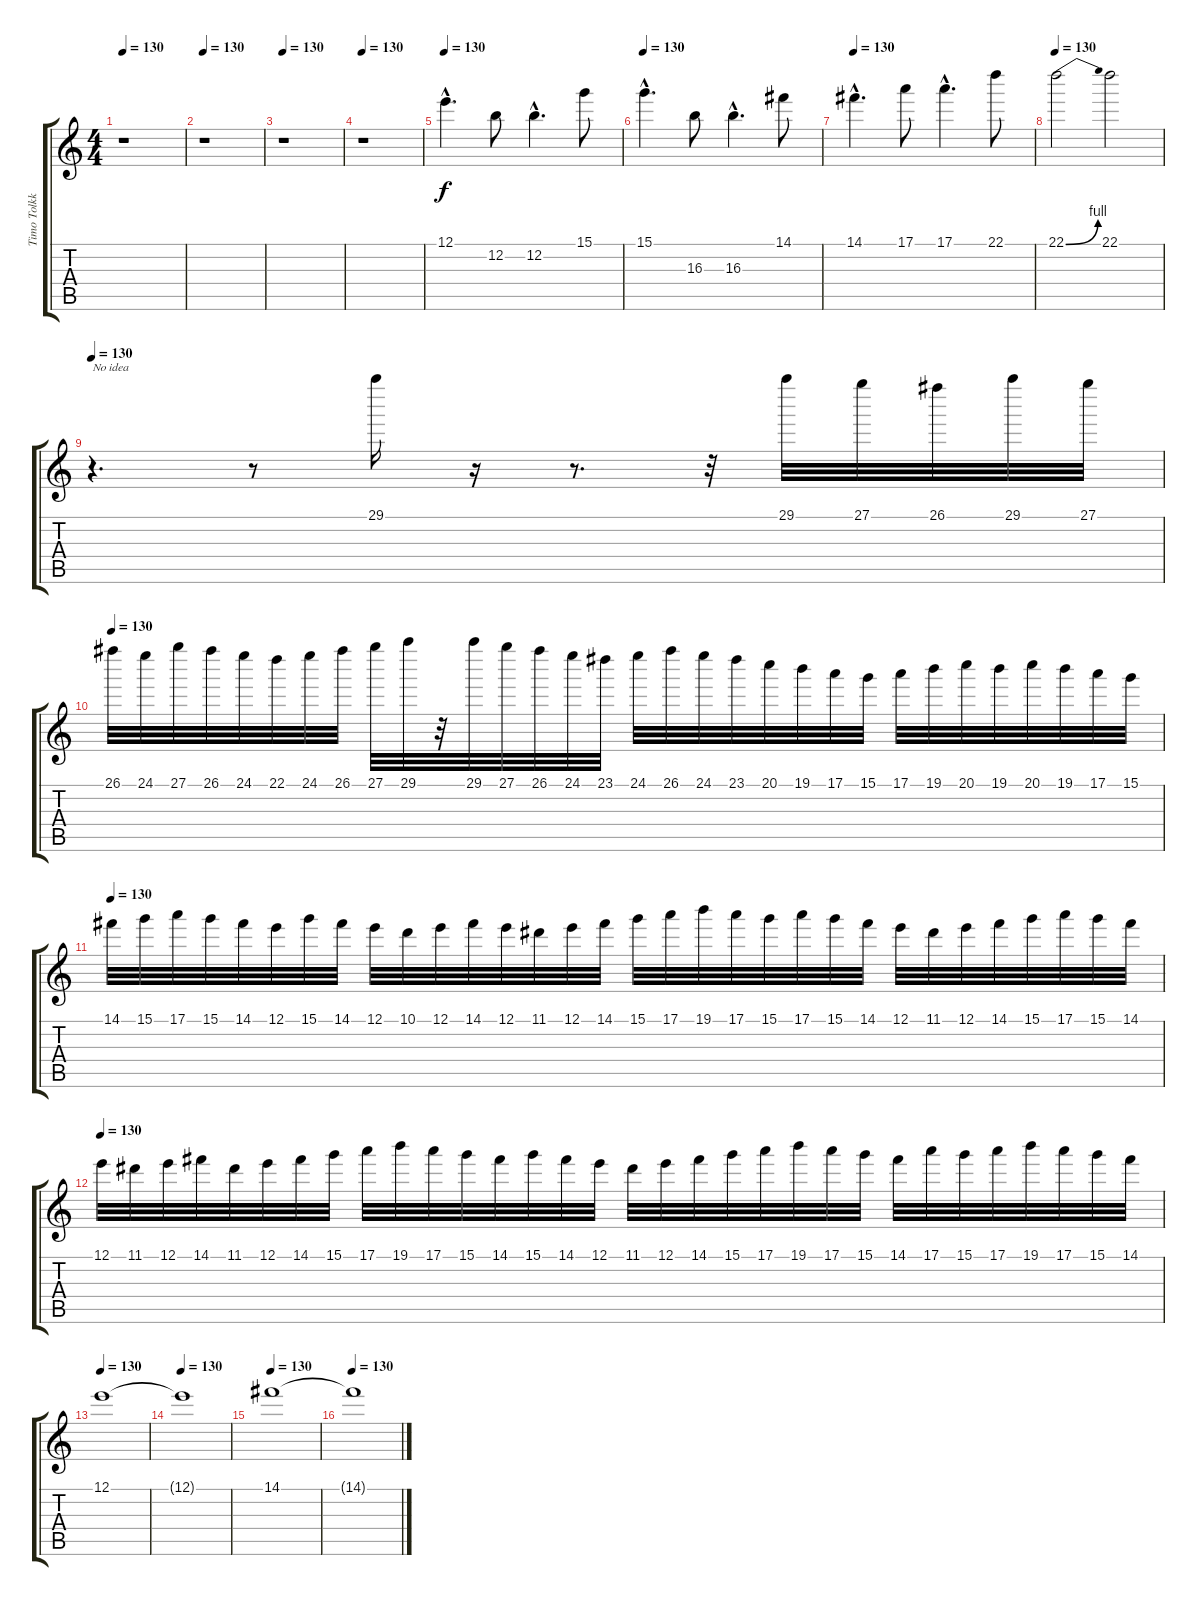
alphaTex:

\track ("Timo Tolkki (Guitar 1 Lead)" "Timo Tolkk") {instrument overdrivenguitar}
\staff {score tabs}
\tuning (E4 B3 G3 D3 A2 E2) {hide}
\ts (4 4)
\tempo 130
\clef g2
\ks c
r.1{dy f} |
\tempo 130
r.1 |
\tempo 130
r.1 |
\tempo 130
r.1 |
\tempo 130
12.1{hac}.4{d} 12.2.8 12.2{hac}.4{d} 15.1.8 |
\tempo 130
15.1{hac}.4{d} 16.3.8 16.3{hac}.4{d} 14.1.8 |
\tempo 130
14.1{hac}.4{d} 17.1.8 17.1{hac}.4{d} 22.1.8 |
\tempo 130
22.1{be (bend 0 0 60 4)}.2 22.1.2 |
\tempo 130
r.4{d txt "No idea"} r.8 29.1.16 r.16 r.8{d} r.32 29.1.32 27.1.32 26.1.32 29.1.32 27.1.32 |
\tempo 130
26.1.32 24.1.32 27.1.32 26.1.32 24.1.32 22.1.32 24.1.32 26.1.32 27.1.32 29.1.32 r.32 29.1.32 27.1.32 26.1.32 24.1.32 23.1.32 24.1.32 26.1.32 24.1.32 23.1.32 20.1.32 19.1.32 17.1.32 15.1.32 17.1.32 19.1.32 20.1.32 19.1.32 20.1.32 19.1.32 17.1.32 15.1.32 |
\tempo 130
14.1.32 15.1.32 17.1.32 15.1.32 14.1.32 12.1.32 15.1.32 14.1.32 12.1.32 10.1.32 12.1.32 14.1.32 12.1.32 11.1.32 12.1.32 14.1.32 15.1.32 17.1.32 19.1.32 17.1.32 15.1.32 17.1.32 15.1.32 14.1.32 12.1.32 11.1.32 12.1.32 14.1.32 15.1.32 17.1.32 15.1.32 14.1.32 |
\tempo 130
12.1.32 11.1.32 12.1.32 14.1.32 11.1.32 12.1.32 14.1.32 15.1.32 17.1.32 19.1.32 17.1.32 15.1.32 14.1.32 15.1.32 14.1.32 12.1.32 11.1.32 12.1.32 14.1.32 15.1.32 17.1.32 19.1.32 17.1.32 15.1.32 14.1.32 17.1.32 15.1.32 17.1.32 19.1.32 17.1.32 15.1.32 14.1.32 |
\tempo 130
12.1.1 |
\tempo 130
12.1{t}.1 |
\tempo 130
14.1.1 |
\tempo 130
14.1{t}.1
